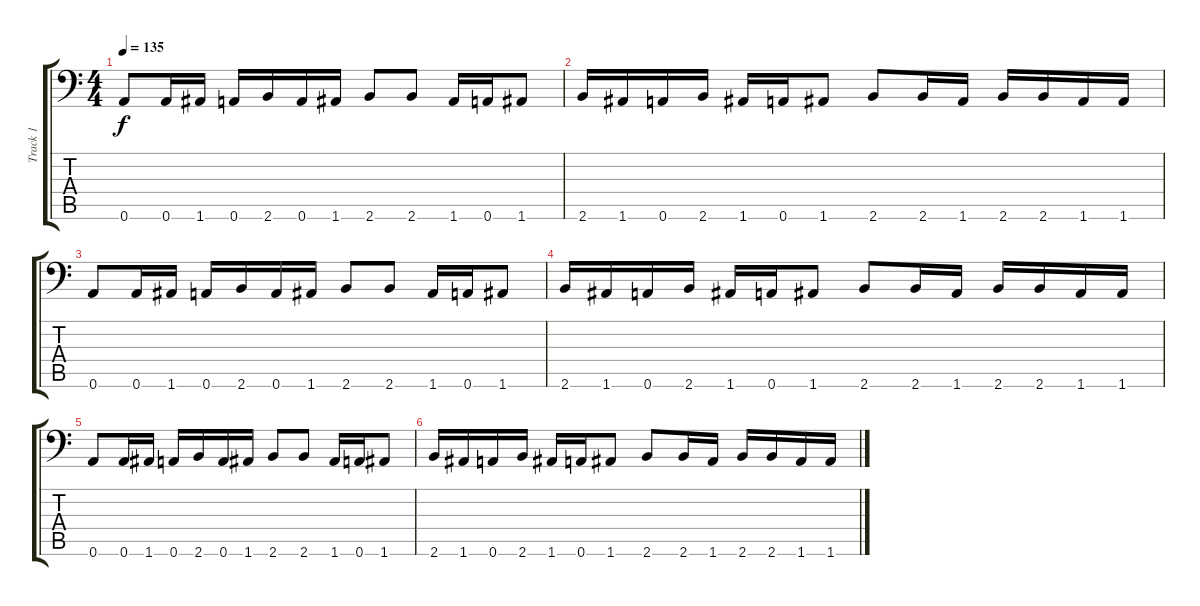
\track ("Track 1" "Track 1") {instrument distortionguitar}
\staff {score tabs}
\tuning (B3 Gb3 D3 A2 E2 A1) {hide}
\ts (4 4)
\tempo 135
\clef f4
\ks c
0.6.8{dy f} 0.6.16 1.6.16 0.6.16 2.6.16 0.6.16 1.6.16 2.6.8 2.6.8 1.6.16 0.6.16 1.6.8 |
2.6.16 1.6.16 0.6.16 2.6.16 1.6.16 0.6.16 1.6.8 2.6.8 2.6.16 1.6.16 2.6.16 2.6.16 1.6.16 1.6.16 |
0.6.8 0.6.16 1.6.16 0.6.16 2.6.16 0.6.16 1.6.16 2.6.8 2.6.8 1.6.16 0.6.16 1.6.8 |
2.6.16 1.6.16 0.6.16 2.6.16 1.6.16 0.6.16 1.6.8 2.6.8 2.6.16 1.6.16 2.6.16 2.6.16 1.6.16 1.6.16 |
0.6.8 0.6.16 1.6.16 0.6.16 2.6.16 0.6.16 1.6.16 2.6.8 2.6.8 1.6.16 0.6.16 1.6.8 |
2.6.16 1.6.16 0.6.16 2.6.16 1.6.16 0.6.16 1.6.8 2.6.8 2.6.16 1.6.16 2.6.16 2.6.16 1.6.16 1.6.16
